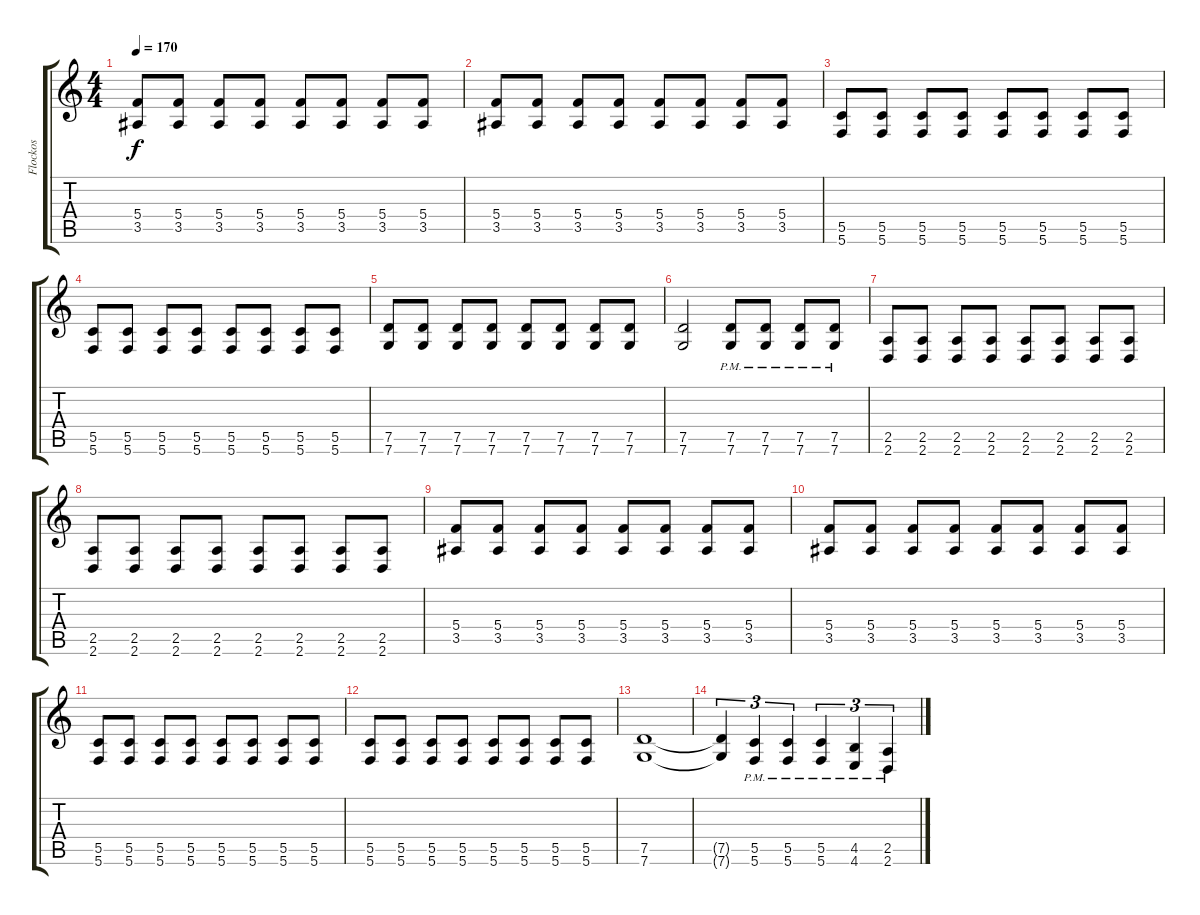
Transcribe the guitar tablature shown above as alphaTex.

\track ("Flockos" "Flockos") {instrument overdrivenguitar}
\staff {score tabs}
\tuning (D4 A3 F3 C3 G2 C2) {hide}
\ts (4 4)
\tempo 170
\clef g2
\ks c
(5.4 3.5).8{dy f} (5.4 3.5).8 (5.4 3.5).8 (5.4 3.5).8 (5.4 3.5).8 (5.4 3.5).8 (5.4 3.5).8 (5.4 3.5).8 |
(5.4 3.5).8 (5.4 3.5).8 (5.4 3.5).8 (5.4 3.5).8 (5.4 3.5).8 (5.4 3.5).8 (5.4 3.5).8 (5.4 3.5).8 |
(5.5 5.6).8 (5.5 5.6).8 (5.5 5.6).8 (5.5 5.6).8 (5.5 5.6).8 (5.5 5.6).8 (5.5 5.6).8 (5.5 5.6).8 |
(5.5 5.6).8 (5.5 5.6).8 (5.5 5.6).8 (5.5 5.6).8 (5.5 5.6).8 (5.5 5.6).8 (5.5 5.6).8 (5.5 5.6).8 |
(7.5 7.6).8 (7.5 7.6).8 (7.5 7.6).8 (7.5 7.6).8 (7.5 7.6).8 (7.5 7.6).8 (7.5 7.6).8 (7.5 7.6).8 |
(7.5 7.6).2 (7.5{pm} 7.6{pm}).8 (7.5{pm} 7.6{pm}).8 (7.5{pm} 7.6{pm}).8 (7.5{pm} 7.6{pm}).8 |
(2.5 2.6).8 (2.5 2.6).8 (2.5 2.6).8 (2.5 2.6).8 (2.5 2.6).8 (2.5 2.6).8 (2.5 2.6).8 (2.5 2.6).8 |
(2.5 2.6).8 (2.5 2.6).8 (2.5 2.6).8 (2.5 2.6).8 (2.5 2.6).8 (2.5 2.6).8 (2.5 2.6).8 (2.5 2.6).8 |
(5.4 3.5).8 (5.4 3.5).8 (5.4 3.5).8 (5.4 3.5).8 (5.4 3.5).8 (5.4 3.5).8 (5.4 3.5).8 (5.4 3.5).8 |
(5.4 3.5).8 (5.4 3.5).8 (5.4 3.5).8 (5.4 3.5).8 (5.4 3.5).8 (5.4 3.5).8 (5.4 3.5).8 (5.4 3.5).8 |
(5.5 5.6).8 (5.5 5.6).8 (5.5 5.6).8 (5.5 5.6).8 (5.5 5.6).8 (5.5 5.6).8 (5.5 5.6).8 (5.5 5.6).8 |
(5.5 5.6).8 (5.5 5.6).8 (5.5 5.6).8 (5.5 5.6).8 (5.5 5.6).8 (5.5 5.6).8 (5.5 5.6).8 (5.5 5.6).8 |
(7.5 7.6).1 |
(7.5{t} 7.6{t}).4{tu (3 2)} (5.5{pm} 5.6{pm}).4{tu (3 2)} (5.5{pm} 5.6{pm}).4{tu (3 2)} (5.5{pm} 5.6{pm}).4{tu (3 2)} (4.5{pm} 4.6{pm}).4{tu (3 2)} (2.5{pm} 2.6{pm}).4{tu (3 2)}
